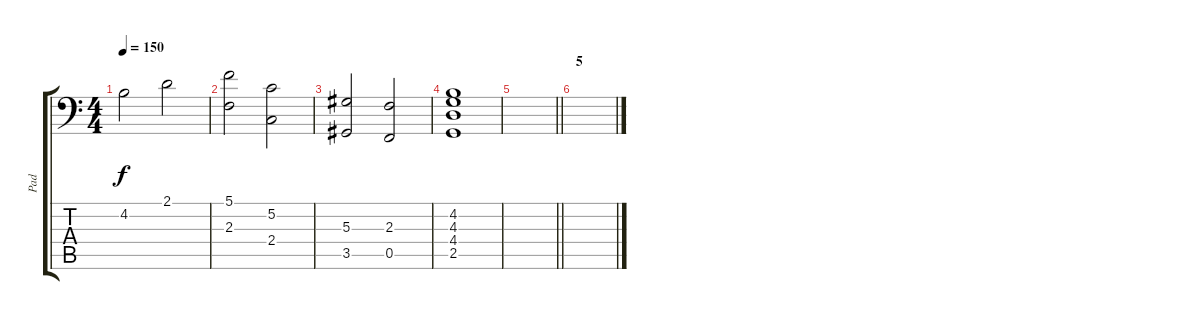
\track ("Pad" "Pad") {instrument pad1newage}
\staff {score tabs}
\tuning (C4 G3 Eb3 Bb2 F2 Bb1) {hide}
\ts (4 4)
\tempo 150
\clef f4
\ks c
4.2.2{dy f} 2.1.2 |
(5.1 2.3).2 (5.2 2.4).2 |
(5.3 3.5).2 (2.3 0.5).2 |
(4.2 4.3 4.4 2.5).1 |
\barLineRight lightlight
|
\section ("" "5")
